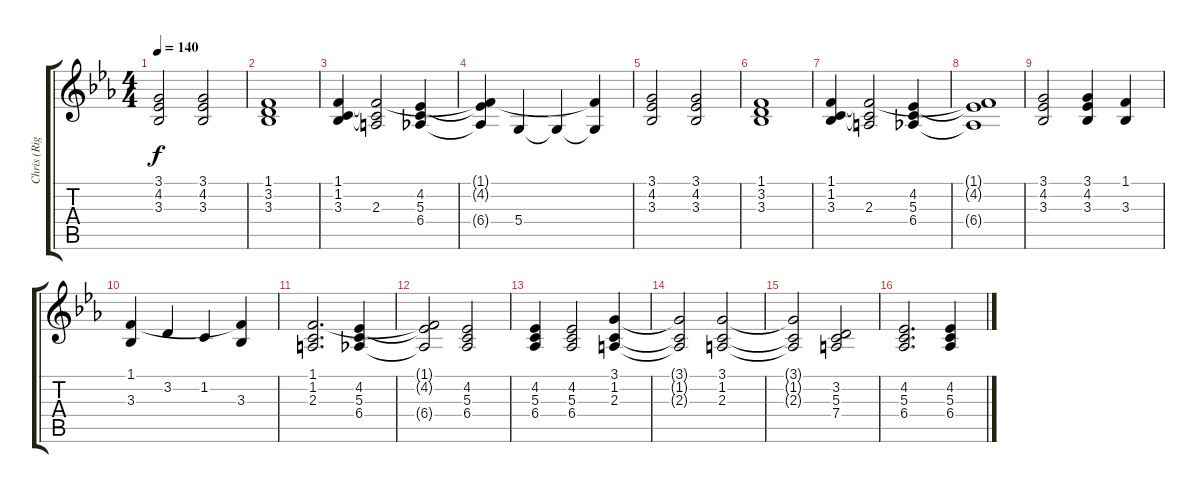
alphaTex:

\track ("Chris (Right Hand)" "Chris (Rig") {instrument acousticgrandpiano}
\staff {score tabs}
\tuning (E4 B3 G3 D3 A2 E2) {hide}
\ts (4 4)
\tempo 140
\clef g2
\ks eb
(3.1 4.2 3.3).2{dy f} (3.1 4.2 3.3).2 |
(1.1 3.2 3.3).1 |
(1.1 1.2 3.3).4 (1.1{t} 1.2{t} 2.3).2 (4.2 5.3 6.4).4 |
(1.1{t} 4.2{t} 6.4{t}).4 5.4.4 5.4{t}.4 (1.1{t} 5.4{t}).4 |
(3.1 4.2 3.3).2 (3.1 4.2 3.3).2 |
(1.1 3.2 3.3).1 |
(1.1 1.2 3.3).4 (1.1{t} 1.2{t} 2.3).2 (4.2 5.3 6.4).4 |
(1.1{t} 4.2{t} 6.4{t}).1 |
(3.1 4.2 3.3).2 (3.1 4.2 3.3).4 (1.1 3.3).4 |
(1.1 3.3).4 3.2.4 1.2.4 (1.1{t} 3.3).4 |
(1.1 1.2 2.3).2{d} (4.2 5.3 6.4).4 |
(1.1{t} 4.2{t} 6.4{t}).2 (4.2 5.3 6.4).2 |
(4.2 5.3 6.4).4 (4.2 5.3 6.4).2 (3.1 1.2 2.3).4 |
(3.1{t} 1.2{t} 2.3{t}).2 (3.1 1.2 2.3).2 |
(3.1{t} 1.2{t} 2.3{t}).2 (3.2 5.3 7.4).2 |
(4.2 5.3 6.4).2{d} (4.2 5.3 6.4).4
